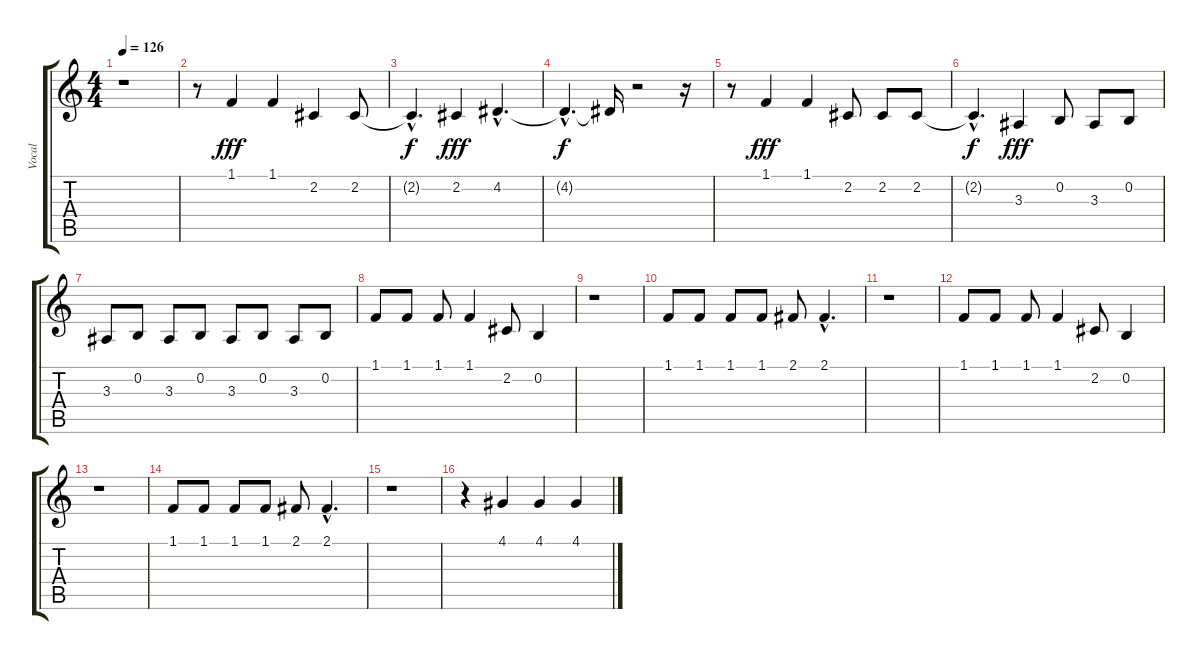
\track ("Vocal" "Vocal") {instrument panflute}
\staff {score tabs}
\tuning (E4 B3 G3 D3 A2 E2) {hide}
\ts (4 4)
\tempo 126
\clef g2
\ks c
r.1{dy f} |
r.8 1.1.4{dy fff} 1.1.4 2.2.4 2.2.8 |
2.2{hac t}.4{d dy f} 2.2.4{dy fff} 4.2{hac}.4{d} |
4.2{hac t}.4{d dy f} 4.2{t}.16 r.2 r.16 |
r.8 1.1.4{dy fff} 1.1.4 2.2.8 2.2.8 2.2.8 |
2.2{hac t}.4{d dy f} 3.3.4{dy fff} 0.2.8 3.3.8 0.2.8 |
3.3.8 0.2.8 3.3.8 0.2.8 3.3.8 0.2.8 3.3.8 0.2.8 |
1.1.8 1.1.8 1.1.8 1.1.4 2.2.8 0.2.4 |
r.1 |
1.1.8 1.1.8 1.1.8 1.1.8 2.1.8 2.1{hac}.4{d} |
r.1 |
1.1.8 1.1.8 1.1.8 1.1.4 2.2.8 0.2.4 |
r.1 |
1.1.8 1.1.8 1.1.8 1.1.8 2.1.8 2.1{hac}.4{d} |
r.1 |
r.4 4.1.4 4.1.4 4.1.4
